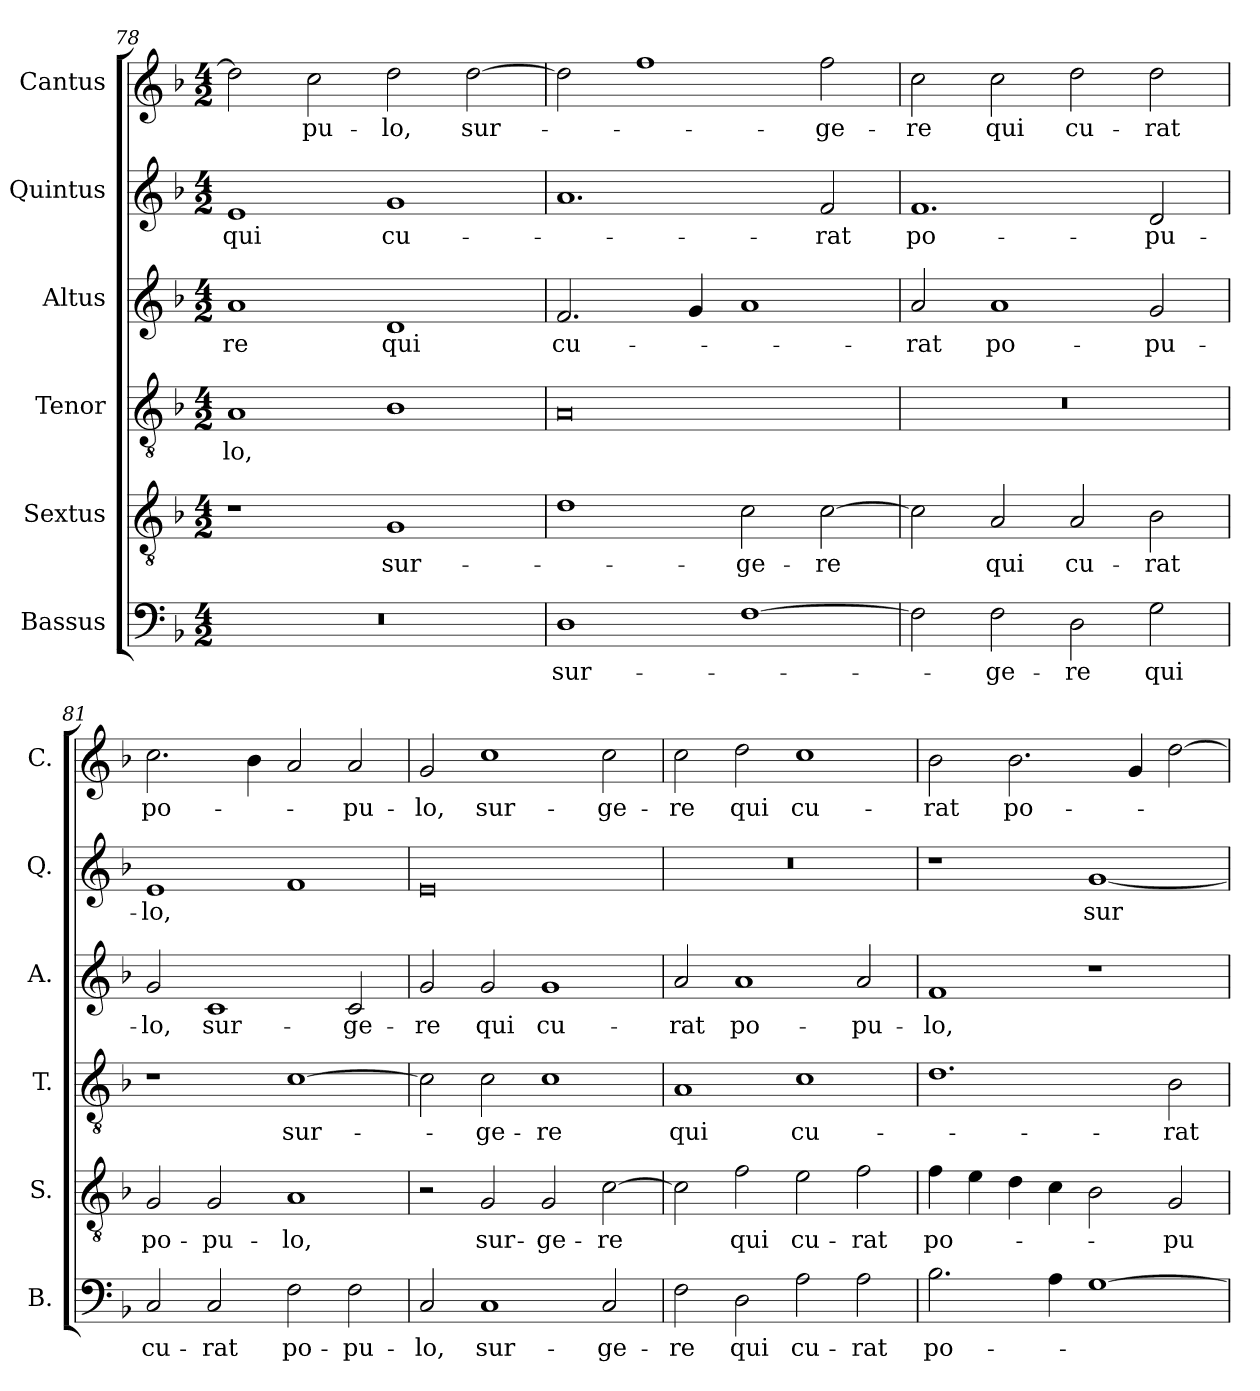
**kern	**text	**kern	**text	**kern	**text	**kern	**text	**kern	**text	**kern	**text
*part6	*part6	*part5	*part5	*part4	*part4	*part3	*part3	*part2	*part2	*part1	*part1
*staff6	*staff6	*staff5	*staff5	*staff4	*staff4	*staff3	*staff3	*staff2	*staff2	*staff1	*staff1
*I"Bassus	*	*I"Sextus	*	*I"Tenor	*	*I"Altus	*	*I"Quintus	*	*I"Cantus	*
*I'B.	*	*I'S.	*	*I'T.	*	*I'A.	*	*I'Q.	*	*I'C.	*
*clefF4	*	*clefGv2	*	*clefGv2	*	*clefG2	*	*clefG2	*	*clefG2	*
*k[b-]	*	*k[b-]	*	*k[b-]	*	*k[b-]	*	*k[b-]	*	*k[b-]	*
*M4/2	*	*M4/2	*	*M4/2	*	*M4/2	*	*M4/2	*	*M4/2	*
=78	=78	=78	=78	=78	=78	=78	=78	=78	=78	=78	=78
!	!	!	!	!	!LO:LY:b	!	!LO:LY:b	!	!LO:LY:b	!	!
0r	.	1r	.	1A	-lo,	1a	-re	1e	qui	2dd\]	.
!	!	!	!	!	!	!	!	!	!	!	!LO:LY:b
.	.	.	.	.	.	.	.	.	.	2cc\	-pu-
!	!	!	!LO:LY:b	!	!	!	!LO:LY:b	!	!LO:LY:b	!	!LO:LY:b
.	.	1G	sur-	1B-	.	1d	qui	1g	cu-	2dd\	-lo,
!	!	!	!	!	!	!	!	!	!	!	!LO:LY:b
.	.	.	.	.	.	.	.	.	.	[2dd\	sur-
=79	=79	=79	=79	=79	=79	=79	=79	=79	=79	=79	=79
!	!LO:LY:b	!	!	!	!	!	!LO:LY:b	!	!	!	!
1D	sur-	1d	.	0A	.	2.f/	cu-	1.a	.	2dd\]	.
.	.	.	.	.	.	.	.	.	.	1ff	.
.	.	.	.	.	.	4g/	.	.	.	.	.
!	!	!	!LO:LY:b	!	!	!	!	!	!	!	!
[1F	.	2c\	-ge-	.	.	1a	.	.	.	.	.
!	!	!	!LO:LY:b	!	!	!	!	!	!LO:LY:b	!	!LO:LY:b
.	.	[2c\	-re	.	.	.	.	2f/	-rat	2ff\	-ge-
=80	=80	=80	=80	=80	=80	=80	=80	=80	=80	=80	=80
!	!	!	!	!	!	!	!LO:LY:b	!	!LO:LY:b	!	!LO:LY:b
2F\]	.	2c\]	.	0r	.	2a/	-rat	1.f	po-	2cc\	-re
!	!LO:LY:b	!	!LO:LY:b	!	!	!	!LO:LY:b	!	!	!	!LO:LY:b
2F\	-ge-	2A/	qui	.	.	1a	po-	.	.	2cc\	qui
!	!LO:LY:b	!	!LO:LY:b	!	!	!	!	!	!	!	!LO:LY:b
2D\	-re	2A/	cu-	.	.	.	.	.	.	2dd\	cu-
!	!LO:LY:b	!	!LO:LY:b	!	!	!	!LO:LY:b	!	!LO:LY:b	!	!LO:LY:b
2G\	qui	2B-\	-rat	.	.	2g/	-pu-	2d/	-pu-	2dd\	-rat
!!LO:LB:g=z
=81	=81	=81	=81	=81	=81	=81	=81	=81	=81	=81	=81
!	!LO:LY:b	!	!LO:LY:b	!	!	!	!LO:LY:b	!	!LO:LY:b	!	!LO:LY:b
2C/	cu-	2G/	po-	1r	.	2g/	-lo,	1e	-lo,	2.cc\	po-
!	!LO:LY:b	!	!LO:LY:b	!	!	!	!LO:LY:b	!	!	!	!
2C/	-rat	2G/	-pu-	.	.	1c	sur-	.	.	.	.
.	.	.	.	.	.	.	.	.	.	4b-\	.
!	!LO:LY:b	!	!LO:LY:b	!	!LO:LY:b	!	!	!	!	!	!
2F\	po-	1A	-lo,	[1c	sur-	.	.	1f	.	2a/	.
!	!LO:LY:b	!	!	!	!	!	!LO:LY:b	!	!	!	!LO:LY:b
2F\	-pu-	.	.	.	.	2c/	-ge-	.	.	2a/	-pu-
=82	=82	=82	=82	=82	=82	=82	=82	=82	=82	=82	=82
!	!LO:LY:b	!	!	!	!	!	!LO:LY:b	!	!	!	!LO:LY:b
2C/	-lo,	2r	.	2c\]	.	2g/	-re	0e	.	2g/	-lo,
!	!LO:LY:b	!	!LO:LY:b	!	!LO:LY:b	!	!LO:LY:b	!	!	!	!LO:LY:b
1C	sur-	2G/	sur-	2c\	-ge-	2g/	qui	.	.	1cc	sur-
!	!	!	!LO:LY:b	!	!LO:LY:b	!	!LO:LY:b	!	!	!	!
.	.	2G/	-ge-	1c	-re	1g	cu-	.	.	.	.
!	!LO:LY:b	!	!LO:LY:b	!	!	!	!	!	!	!	!LO:LY:b
2C/	-ge-	[2c\	-re	.	.	.	.	.	.	2cc\	-ge-
=83	=83	=83	=83	=83	=83	=83	=83	=83	=83	=83	=83
!	!LO:LY:b	!	!	!	!LO:LY:b	!	!LO:LY:b	!	!	!	!LO:LY:b
2F\	-re	2c\]	.	1A	qui	2a/	-rat	0r	.	2cc\	-re
!	!LO:LY:b	!	!LO:LY:b	!	!	!	!LO:LY:b	!	!	!	!LO:LY:b
2D\	qui	2f\	qui	.	.	1a	po-	.	.	2dd\	qui
!	!LO:LY:b	!	!LO:LY:b	!	!LO:LY:b	!	!	!	!	!	!LO:LY:b
2A\	cu-	2e\	cu-	1c	cu-	.	.	.	.	1cc	cu-
!	!LO:LY:b	!	!LO:LY:b	!	!	!	!LO:LY:b	!	!	!	!
2A\	-rat	2f\	-rat	.	.	2a/	-pu-	.	.	.	.
=84	=84	=84	=84	=84	=84	=84	=84	=84	=84	=84	=84
!	!LO:LY:b	!	!LO:LY:b	!	!	!	!LO:LY:b	!	!	!	!LO:LY:b
2.B-\	po-	4f\	po-	1.d	.	1f	-lo,	1r	.	2b-\	-rat
.	.	4e\	.	.	.	.	.	.	.	.	.
!	!	!	!	!	!	!	!	!	!	!	!LO:LY:b
.	.	4d\	.	.	.	.	.	.	.	2.b-\	po-
4A\	.	4c\	.	.	.	.	.	.	.	.	.
!	!	!	!	!	!	!	!	!	!LO:LY:b	!	!
[1G	.	2B-\	.	.	.	1r	.	[1g	sur-	.	.
.	.	.	.	.	.	.	.	.	.	4g/	.
!	!	!	!LO:LY:b	!	!LO:LY:b	!	!	!	!	!	!
.	.	2G/	-pu-	2B-\	-rat	.	.	.	.	[2dd\	.
=	=	=	=	=	=	=	=	=	=	=	=
*-	*-	*-	*-	*-	*-	*-	*-	*-	*-	*-	*-
